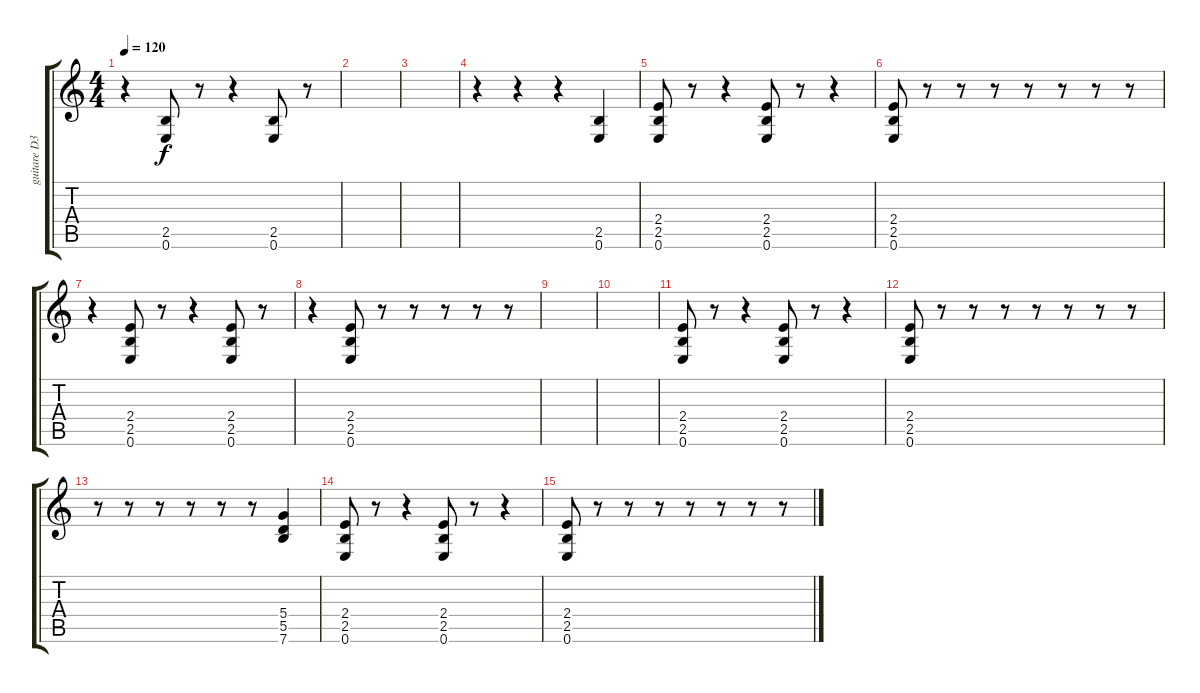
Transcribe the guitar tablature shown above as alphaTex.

\track ("guitare D3" "guitare D3") {instrument distortionguitar}
\staff {score tabs}
\tuning (E4 B3 G3 D3 A2 E2) {hide}
\ts (4 4)
\tempo 120
\clef g2
\ks c
r.4{dy f} (2.5 0.6).8 r.8 r.4 (2.5 0.6).8 r.8 |
|
|
r.4 r.4 r.4 (2.5 0.6).4 |
(2.4 2.5 0.6).8 r.8 r.4 (2.4 2.5 0.6).8 r.8 r.4 |
(2.4 2.5 0.6).8 r.8 r.8 r.8 r.8 r.8 r.8 r.8 |
r.4 (2.4 2.5 0.6).8 r.8 r.4 (2.4 2.5 0.6).8 r.8 |
r.4 (2.4 2.5 0.6).8 r.8 r.8 r.8 r.8 r.8 |
|
|
(2.4 2.5 0.6).8 r.8 r.4 (2.4 2.5 0.6).8 r.8 r.4 |
(2.4 2.5 0.6).8 r.8 r.8 r.8 r.8 r.8 r.8 r.8 |
r.8 r.8 r.8 r.8 r.8 r.8 (5.4 5.5 7.6).4 |
(2.4 2.5 0.6).8 r.8 r.4 (2.4 2.5 0.6).8 r.8 r.4 |
(2.4 2.5 0.6).8 r.8 r.8 r.8 r.8 r.8 r.8 r.8
